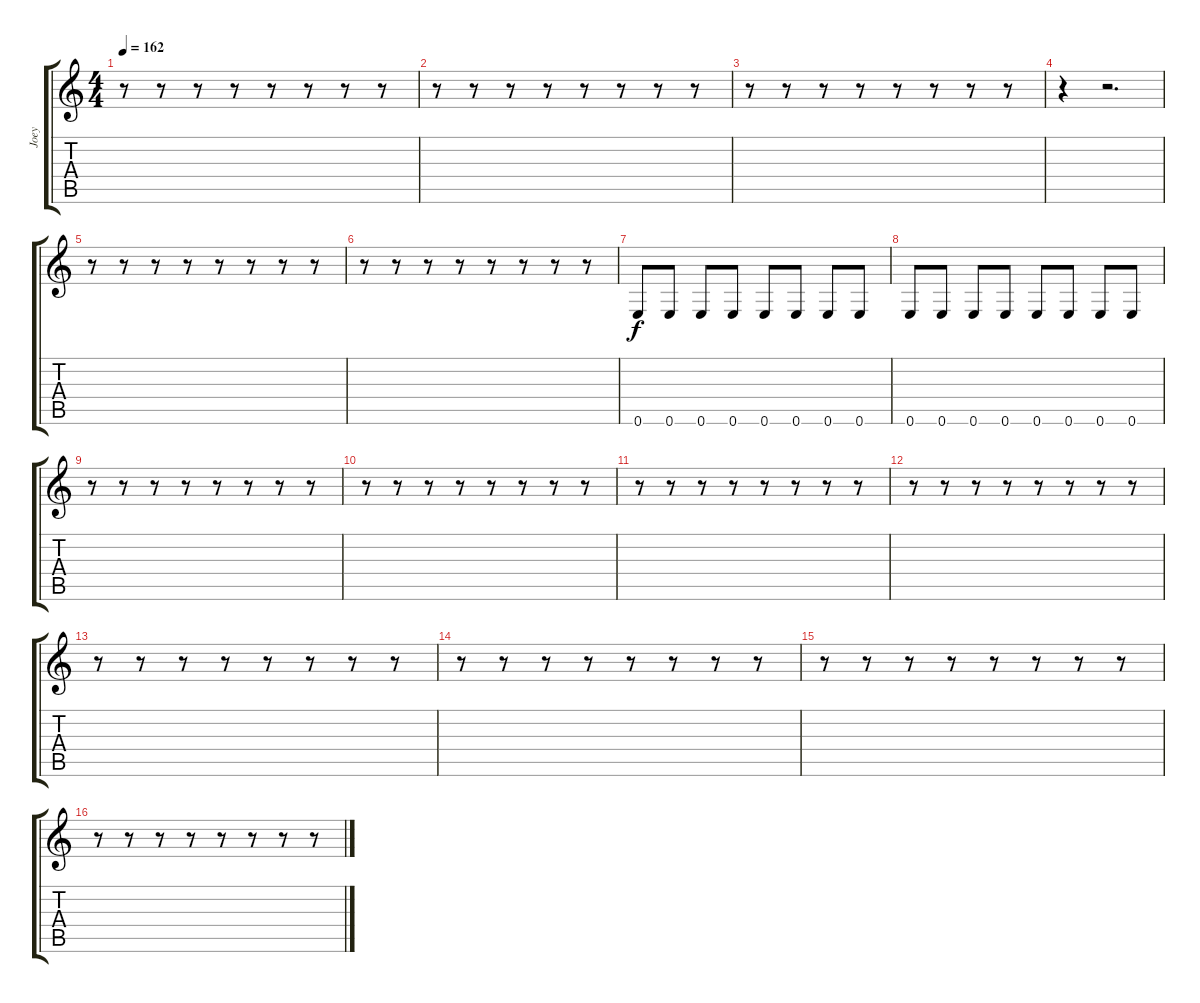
\track ("Joey" "Joey") {instrument electricbasspick}
\staff {score tabs}
\tuning (E4 B3 G3 D3 A2 E2) {hide}
\ts (4 4)
\tempo 162
\clef g2
\ks c
r.8{dy f} r.8 r.8 r.8 r.8 r.8 r.8 r.8 |
r.8 r.8 r.8 r.8 r.8 r.8 r.8 r.8 |
r.8 r.8 r.8 r.8 r.8 r.8 r.8 r.8 |
r.4 r.2{d} |
r.8 r.8 r.8 r.8 r.8 r.8 r.8 r.8 |
r.8 r.8 r.8 r.8 r.8 r.8 r.8 r.8 |
0.6.8 0.6.8 0.6.8 0.6.8 0.6.8 0.6.8 0.6.8 0.6.8 |
0.6.8 0.6.8 0.6.8 0.6.8 0.6.8 0.6.8 0.6.8 0.6.8 |
r.8 r.8 r.8 r.8 r.8 r.8 r.8 r.8 |
r.8 r.8 r.8 r.8 r.8 r.8 r.8 r.8 |
r.8 r.8 r.8 r.8 r.8 r.8 r.8 r.8 |
r.8 r.8 r.8 r.8 r.8 r.8 r.8 r.8 |
r.8 r.8 r.8 r.8 r.8 r.8 r.8 r.8 |
r.8 r.8 r.8 r.8 r.8 r.8 r.8 r.8 |
r.8 r.8 r.8 r.8 r.8 r.8 r.8 r.8 |
r.8 r.8 r.8 r.8 r.8 r.8 r.8 r.8
